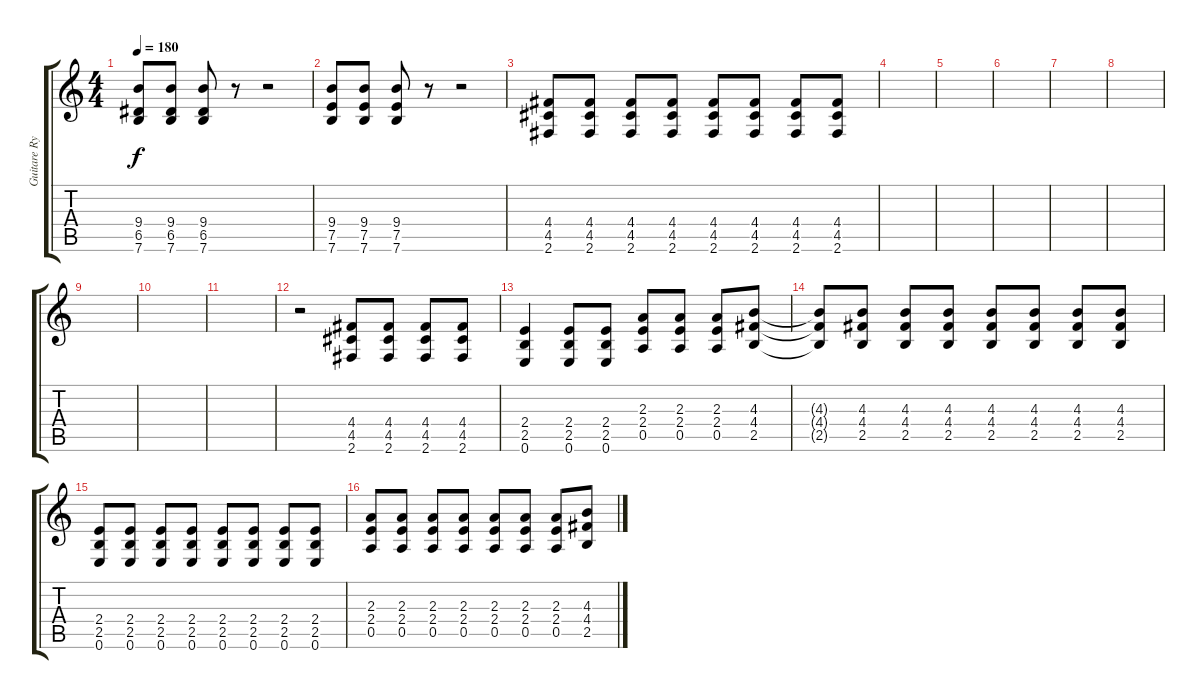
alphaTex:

\track ("Guitare Rythmique - Deryck" "Guitare Ry") {instrument distortionguitar}
\staff {score tabs}
\tuning (E4 B3 G3 D3 A2 E2) {hide}
\ts (4 4)
\tempo 180
\clef g2
\ks c
(9.4 6.5 7.6).8{dy f} (9.4 6.5 7.6).8 (9.4 6.5 7.6).8 r.8 r.2 |
(9.4 7.5 7.6).8 (9.4 7.5 7.6).8 (9.4 7.5 7.6).8 r.8 r.2 |
(4.4 4.5 2.6).8 (4.4 4.5 2.6).8 (4.4 4.5 2.6).8 (4.4 4.5 2.6).8 (4.4 4.5 2.6).8 (4.4 4.5 2.6).8 (4.4 4.5 2.6).8 (4.4 4.5 2.6).8 |
|
|
|
|
|
|
|
|
r.2 (4.4 4.5 2.6).8 (4.4 4.5 2.6).8 (4.4 4.5 2.6).8 (4.4 4.5 2.6).8 |
(2.4 2.5 0.6).4 (2.4 2.5 0.6).8 (2.4 2.5 0.6).8 (2.3 2.4 0.5).8 (2.3 2.4 0.5).8 (2.3 2.4 0.5).8 (4.3 4.4 2.5).8 |
(4.3{t} 4.4{t} 2.5{t}).8 (4.3 4.4 2.5).8 (4.3 4.4 2.5).8 (4.3 4.4 2.5).8 (4.3 4.4 2.5).8 (4.3 4.4 2.5).8 (4.3 4.4 2.5).8 (4.3 4.4 2.5).8 |
(2.4 2.5 0.6).8 (2.4 2.5 0.6).8 (2.4 2.5 0.6).8 (2.4 2.5 0.6).8 (2.4 2.5 0.6).8 (2.4 2.5 0.6).8 (2.4 2.5 0.6).8 (2.4 2.5 0.6).8 |
(2.3 2.4 0.5).8 (2.3 2.4 0.5).8 (2.3 2.4 0.5).8 (2.3 2.4 0.5).8 (2.3 2.4 0.5).8 (2.3 2.4 0.5).8 (2.3 2.4 0.5).8 (4.3 4.4 2.5).8
